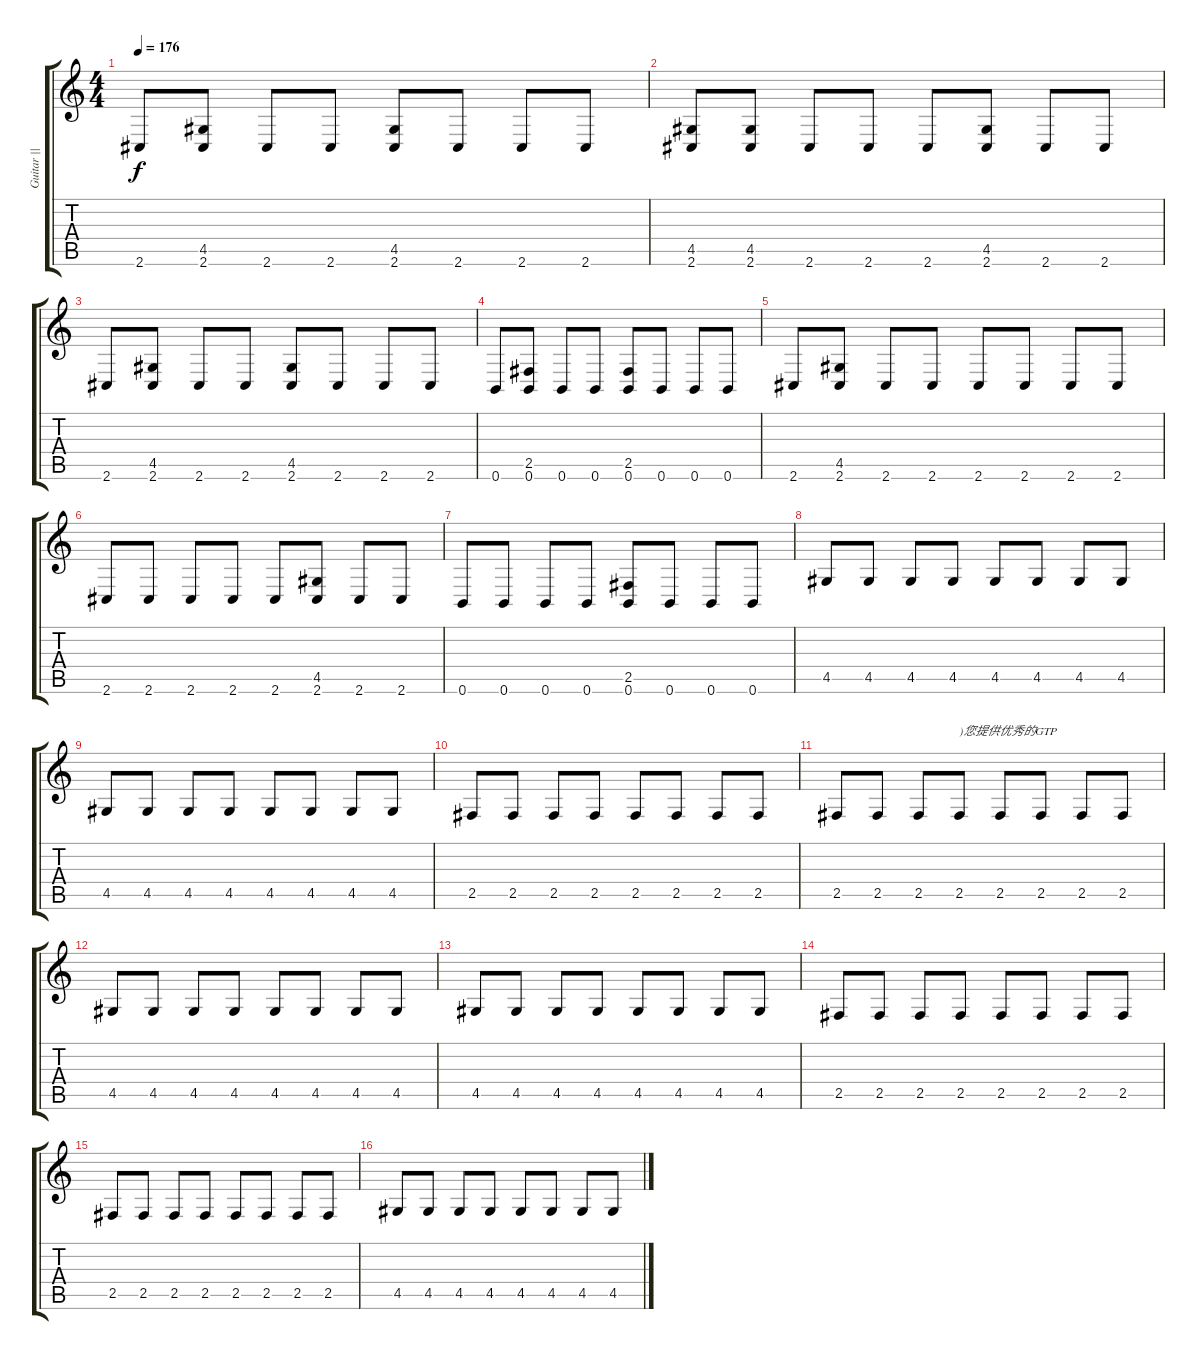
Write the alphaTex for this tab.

\track ("Guitar ||" "Guitar ||") {instrument overdrivenguitar}
\staff {score tabs}
\tuning (E4 B3 G3 D3 E2 B1) {hide}
\ts (4 4)
\tempo 176
\clef g2
\ks c
2.6.8{dy f} (4.5 2.6).8 2.6.8 2.6.8 (4.5 2.6).8 2.6.8 2.6.8 2.6.8 |
(4.5 2.6).8 (4.5 2.6).8 2.6.8 2.6.8 2.6.8 (4.5 2.6).8 2.6.8 2.6.8 |
2.6.8 (4.5 2.6).8 2.6.8 2.6.8 (4.5 2.6).8 2.6.8 2.6.8 2.6.8 |
0.6.8 (2.5 0.6).8 0.6.8 0.6.8 (2.5 0.6).8 0.6.8 0.6.8 0.6.8 |
2.6.8 (4.5 2.6).8 2.6.8 2.6.8 2.6.8 2.6.8 2.6.8 2.6.8 |
2.6.8 2.6.8 2.6.8 2.6.8 2.6.8 (4.5 2.6).8 2.6.8 2.6.8 |
0.6.8 0.6.8 0.6.8 0.6.8 (2.5 0.6).8 0.6.8 0.6.8 0.6.8 |
4.5.8 4.5.8 4.5.8 4.5.8 4.5.8 4.5.8 4.5.8 4.5.8 |
4.5.8 4.5.8 4.5.8 4.5.8 4.5.8 4.5.8 4.5.8 4.5.8 |
2.5.8 2.5.8 2.5.8 2.5.8 2.5.8 2.5.8 2.5.8 2.5.8 |
2.5.8 2.5.8 2.5.8 2.5.8{txt ")您提供优秀的GTP"} 2.5.8 2.5.8 2.5.8 2.5.8 |
4.5.8 4.5.8 4.5.8 4.5.8 4.5.8 4.5.8 4.5.8 4.5.8 |
4.5.8 4.5.8 4.5.8 4.5.8 4.5.8 4.5.8 4.5.8 4.5.8 |
2.5.8 2.5.8 2.5.8 2.5.8 2.5.8 2.5.8 2.5.8 2.5.8 |
2.5.8 2.5.8 2.5.8 2.5.8 2.5.8 2.5.8 2.5.8 2.5.8 |
4.5.8 4.5.8 4.5.8 4.5.8 4.5.8 4.5.8 4.5.8 4.5.8
